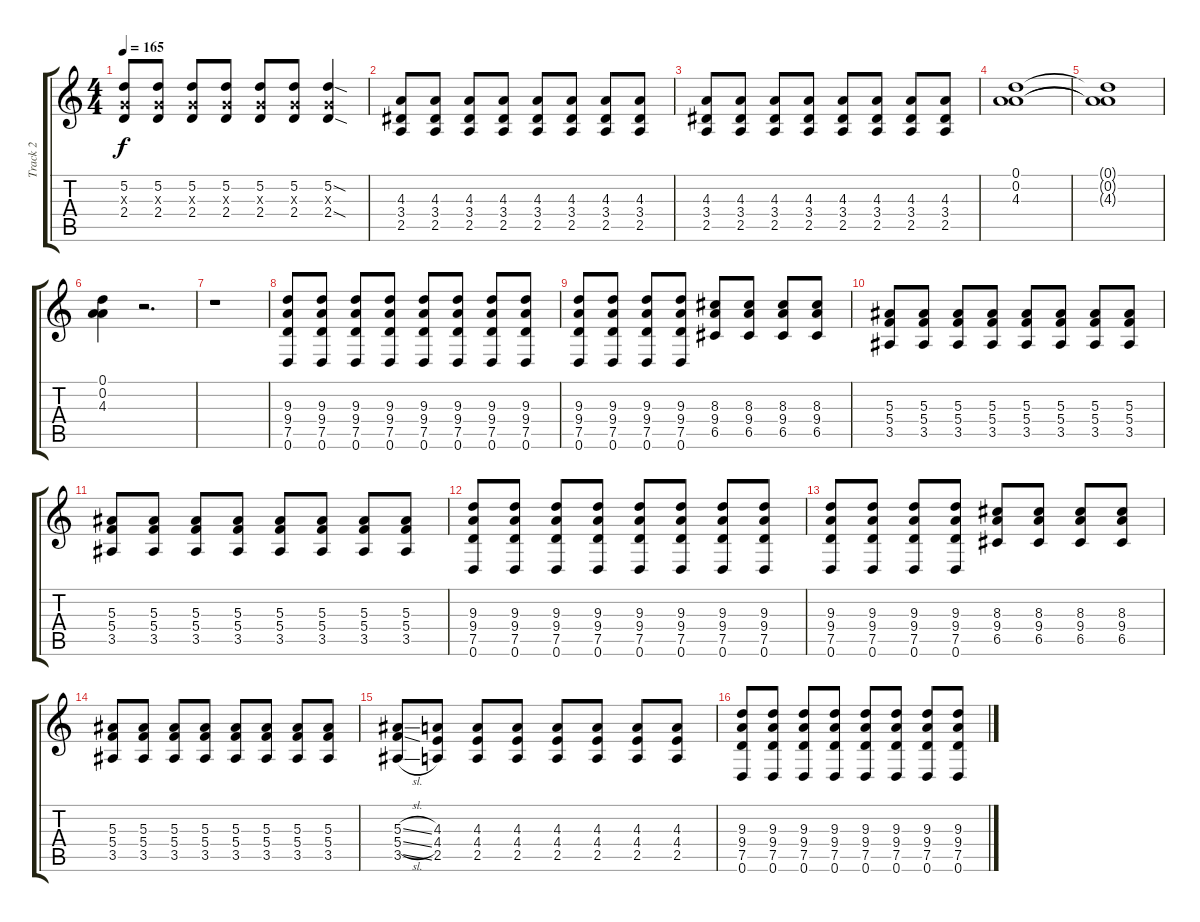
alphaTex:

\track ("Track 2" "Track 2") {instrument distortionguitar}
\staff {score tabs}
\tuning (D4 A3 F3 C3 G2 D2) {hide}
\ts (4 4)
\tempo 165
\clef g2
\ks c
(5.2 2.3{x} 2.4).8{dy f} (5.2 2.3{x} 2.4).8 (5.2 2.3{x} 2.4).8 (5.2 2.3{x} 2.4).8 (5.2 2.3{x} 2.4).8 (5.2 2.3{x} 2.4).8 (5.2{sod} 2.3{x} 2.4{sod}).4 |
(4.3 3.4 2.5).8 (4.3 3.4 2.5).8 (4.3 3.4 2.5).8 (4.3 3.4 2.5).8 (4.3 3.4 2.5).8 (4.3 3.4 2.5).8 (4.3 3.4 2.5).8 (4.3 3.4 2.5).8 |
(4.3 3.4 2.5).8 (4.3 3.4 2.5).8 (4.3 3.4 2.5).8 (4.3 3.4 2.5).8 (4.3 3.4 2.5).8 (4.3 3.4 2.5).8 (4.3 3.4 2.5).8 (4.3 3.4 2.5).8 |
(0.1 0.2 4.3).1 |
(0.1{t} 0.2{t} 4.3{t}).1 |
(0.1 0.2 4.3).4 r.2{d} |
r.1 |
(9.3 9.4 7.5 0.6).8 (9.3 9.4 7.5 0.6).8 (9.3 9.4 7.5 0.6).8 (9.3 9.4 7.5 0.6).8 (9.3 9.4 7.5 0.6).8 (9.3 9.4 7.5 0.6).8 (9.3 9.4 7.5 0.6).8 (9.3 9.4 7.5 0.6).8 |
(9.3 9.4 7.5 0.6).8 (9.3 9.4 7.5 0.6).8 (9.3 9.4 7.5 0.6).8 (9.3 9.4 7.5 0.6).8 (8.3 9.4 6.5).8 (8.3 9.4 6.5).8 (8.3 9.4 6.5).8 (8.3 9.4 6.5).8 |
(5.3 5.4 3.5).8 (5.3 5.4 3.5).8 (5.3 5.4 3.5).8 (5.3 5.4 3.5).8 (5.3 5.4 3.5).8 (5.3 5.4 3.5).8 (5.3 5.4 3.5).8 (5.3 5.4 3.5).8 |
(5.3 5.4 3.5).8 (5.3 5.4 3.5).8 (5.3 5.4 3.5).8 (5.3 5.4 3.5).8 (5.3 5.4 3.5).8 (5.3 5.4 3.5).8 (5.3 5.4 3.5).8 (5.3 5.4 3.5).8 |
(9.3 9.4 7.5 0.6).8 (9.3 9.4 7.5 0.6).8 (9.3 9.4 7.5 0.6).8 (9.3 9.4 7.5 0.6).8 (9.3 9.4 7.5 0.6).8 (9.3 9.4 7.5 0.6).8 (9.3 9.4 7.5 0.6).8 (9.3 9.4 7.5 0.6).8 |
(9.3 9.4 7.5 0.6).8 (9.3 9.4 7.5 0.6).8 (9.3 9.4 7.5 0.6).8 (9.3 9.4 7.5 0.6).8 (8.3 9.4 6.5).8 (8.3 9.4 6.5).8 (8.3 9.4 6.5).8 (8.3 9.4 6.5).8 |
(5.3 5.4 3.5).8 (5.3 5.4 3.5).8 (5.3 5.4 3.5).8 (5.3 5.4 3.5).8 (5.3 5.4 3.5).8 (5.3 5.4 3.5).8 (5.3 5.4 3.5).8 (5.3 5.4 3.5).8 |
(5.3{sl} 5.4{sl} 3.5{sl}).8 (4.3 4.4 2.5).8 (4.3 4.4 2.5).8 (4.3 4.4 2.5).8 (4.3 4.4 2.5).8 (4.3 4.4 2.5).8 (4.3 4.4 2.5).8 (4.3 4.4 2.5).8 |
(9.3 9.4 7.5 0.6).8 (9.3 9.4 7.5 0.6).8 (9.3 9.4 7.5 0.6).8 (9.3 9.4 7.5 0.6).8 (9.3 9.4 7.5 0.6).8 (9.3 9.4 7.5 0.6).8 (9.3 9.4 7.5 0.6).8 (9.3 9.4 7.5 0.6).8
